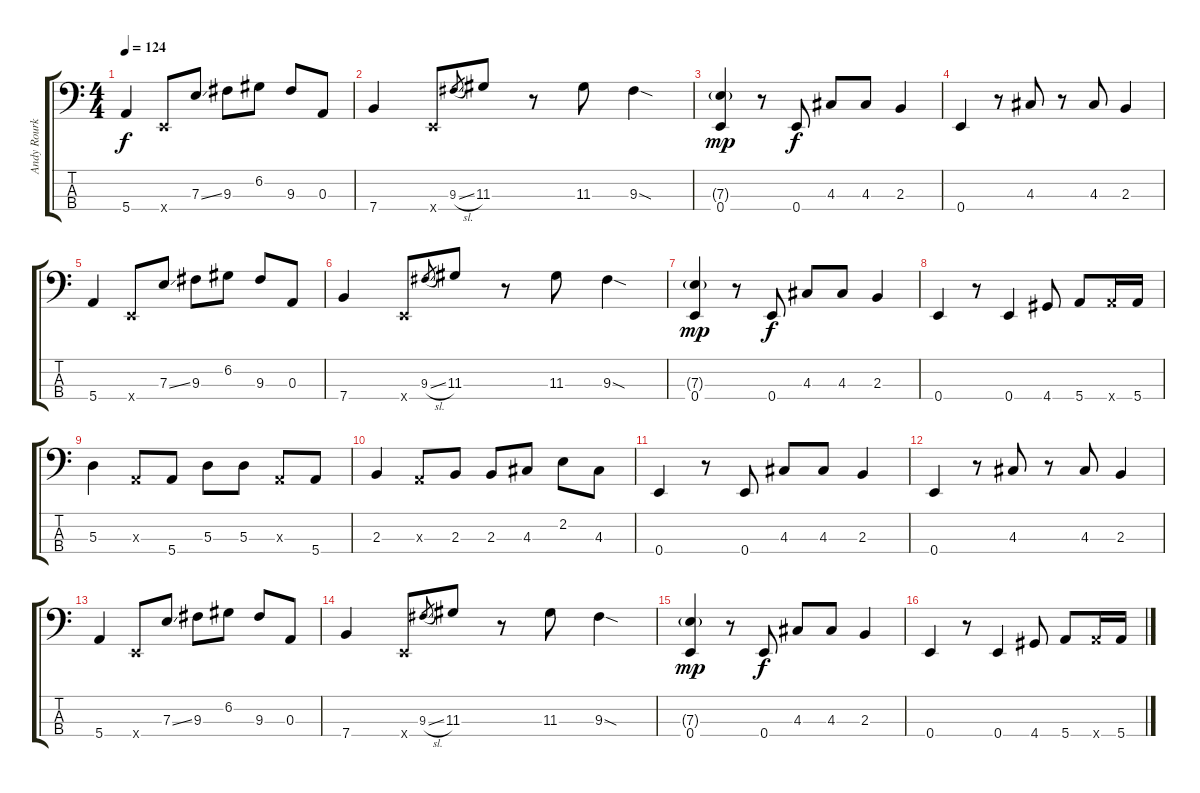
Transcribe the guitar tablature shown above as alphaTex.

\track ("Andy Rourke" "Andy Rourk") {instrument electricbasspick}
\staff {score tabs}
\tuning (G2 D2 A1 E1) {hide}
\ts (4 4)
\tempo 124
\clef f4
\ks c
5.4.4{dy f} 0.4{x}.8 7.3{ss}.8 9.3.8 6.2.8 9.3.8 0.3.8 |
7.4.4 0.4{x}.8 9.3{sl}.8{gr} 11.3.8 r.8 11.3.8 9.3{sod}.4 |
(7.3{g} 0.4).4{dy mp} r.8 0.4.8{dy f} 4.3.8 4.3.8 2.3.4 |
0.4.4 r.8 4.3.8 r.8 4.3.8 2.3.4 |
5.4.4 0.4{x}.8 7.3{ss}.8 9.3.8 6.2.8 9.3.8 0.3.8 |
7.4.4 0.4{x}.8 9.3{sl}.8{gr} 11.3.8 r.8 11.3.8 9.3{sod}.4 |
(7.3{g} 0.4).4{dy mp} r.8 0.4.8{dy f} 4.3.8 4.3.8 2.3.4 |
0.4.4 r.8 0.4.4 4.4.8 5.4.8 5.4{x}.16 5.4.16 |
5.3.4 0.3{x}.8 5.4.8 5.3.8 5.3.8 0.3{x}.8 5.4.8 |
2.3.4 0.3{x}.8 2.3.8 2.3.8 4.3.8 2.2.8 4.3.8 |
0.4.4 r.8 0.4.8 4.3.8 4.3.8 2.3.4 |
0.4.4 r.8 4.3.8 r.8 4.3.8 2.3.4 |
5.4.4 0.4{x}.8 7.3{ss}.8 9.3.8 6.2.8 9.3.8 0.3.8 |
7.4.4 0.4{x}.8 9.3{sl}.8{gr} 11.3.8 r.8 11.3.8 9.3{sod}.4 |
(7.3{g} 0.4).4{dy mp} r.8 0.4.8{dy f} 4.3.8 4.3.8 2.3.4 |
0.4.4 r.8 0.4.4 4.4.8 5.4.8 5.4{x}.16 5.4.16
